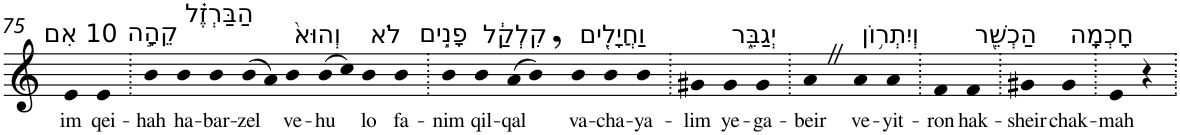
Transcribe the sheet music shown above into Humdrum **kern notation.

**kern	**text
*part1	*part1
*staff1	*staff1
*I"Piano	*
*I'Pno	*
!!LO:PB:g=z
*clefG2	*
*k[]	*
=75	=75
!LO:TX:a:t=10 אִם	!
!	!LO:LY:b
4e	im
!LO:TX:a:t=קֵהָ֣ה	!
!	!LO:LY:b
4e	qei-
=76.	=76.
!	!LO:LY:b
4b	-hah
!LO:TX:a:t=הַבַּרְזֶ֗ל	!
!	!LO:LY:b
4b	ha-
!	!LO:LY:b
4b	-bar-
!	!LO:LY:b
(>8b	-zel
8a)	.
!LO:TX:a:t=וְהוּא֙	!
!	!LO:LY:b
4b	ve-
!	!LO:LY:b
(>8b	-hu
8cc)	.
!LO:TX:a:t=לֹא	!
!	!LO:LY:b
4b	lo
!LO:TX:a:t=פָנִ֣ים	!
!	!LO:LY:b
4b	fa-
=77.	=77.
!	!LO:LY:b
4b	-nim
!LO:TX:a:t=קִלְקַ֔ל	!
!	!LO:LY:b
4b	qil-
!	!LO:LY:b
(>8a	-qal
8b,)	.
!LO:TX:a:t=וַחֲיָלִ֖ים	!
!	!LO:LY:b
4b	va-
!	!LO:LY:b
4b	-cha-
!	!LO:LY:b
4b	-ya-
=78.	=78.
!	!LO:LY:b
4g#X	-lim
!LO:TX:a:t=יְגַבֵּ֑ר	!
!	!LO:LY:b
4g#	ye-
!	!LO:LY:b
4g#	-ga-
=79.	=79.
!	!LO:LY:b
4aZ	-beir
!LO:TX:a:t=וְיִתְר֥וֹן	!
!	!LO:LY:b
4a	ve-
!	!LO:LY:b
4a	-yit-
=80.	=80.
!	!LO:LY:b
4f	-ron
!LO:TX:a:t=הַכְשֵׁ֖ר	!
!	!LO:LY:b
4f	hak-
=81.	=81.
!	!LO:LY:b
4g#X	-sheir
!LO:TX:a:t=חָכְמָֽה	!
!	!LO:LY:b
4g#	chak-
=82.	=82.
!	!LO:LY:b
4e	-mah
4r	.
=.	=.
*-	*-
